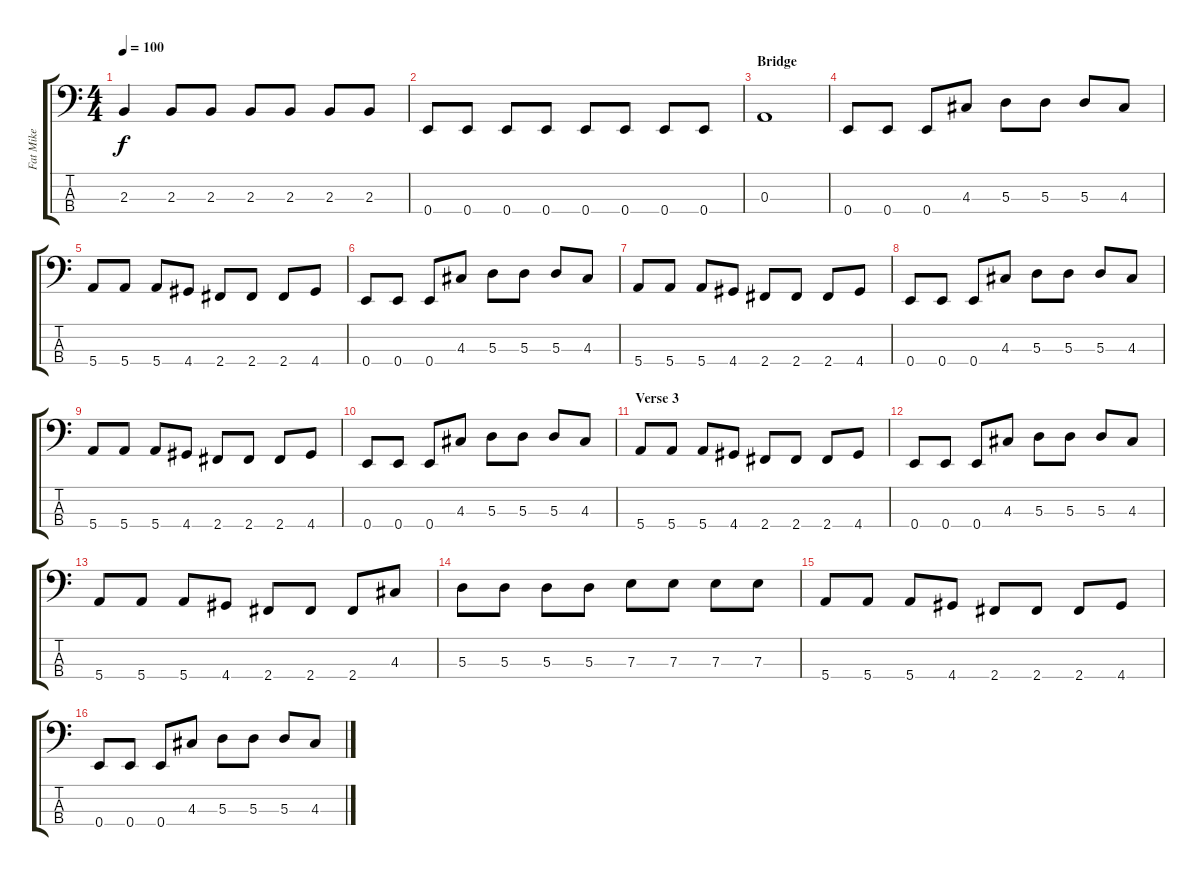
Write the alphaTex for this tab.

\track ("Fat Mike" "Fat Mike") {instrument electricbasspick}
\staff {score tabs}
\tuning (G2 D2 A1 E1) {hide}
\ts (4 4)
\tempo 100
\clef f4
\ks c
2.3.4{dy f} 2.3.8 2.3.8 2.3.8 2.3.8 2.3.8 2.3.8 |
0.4.8 0.4.8 0.4.8 0.4.8 0.4.8 0.4.8 0.4.8 0.4.8 |
\section ("" "Bridge")
0.3.1 |
0.4.8 0.4.8 0.4.8 4.3.8 5.3.8 5.3.8 5.3.8 4.3.8 |
5.4.8 5.4.8 5.4.8 4.4.8 2.4.8 2.4.8 2.4.8 4.4.8 |
0.4.8 0.4.8 0.4.8 4.3.8 5.3.8 5.3.8 5.3.8 4.3.8 |
5.4.8 5.4.8 5.4.8 4.4.8 2.4.8 2.4.8 2.4.8 4.4.8 |
0.4.8 0.4.8 0.4.8 4.3.8 5.3.8 5.3.8 5.3.8 4.3.8 |
5.4.8 5.4.8 5.4.8 4.4.8 2.4.8 2.4.8 2.4.8 4.4.8 |
0.4.8 0.4.8 0.4.8 4.3.8 5.3.8 5.3.8 5.3.8 4.3.8 |
\section ("" "Verse 3")
5.4.8 5.4.8 5.4.8 4.4.8 2.4.8 2.4.8 2.4.8 4.4.8 |
0.4.8 0.4.8 0.4.8 4.3.8 5.3.8 5.3.8 5.3.8 4.3.8 |
5.4.8 5.4.8 5.4.8 4.4.8 2.4.8 2.4.8 2.4.8 4.3.8 |
5.3.8 5.3.8 5.3.8 5.3.8 7.3.8 7.3.8 7.3.8 7.3.8 |
5.4.8 5.4.8 5.4.8 4.4.8 2.4.8 2.4.8 2.4.8 4.4.8 |
0.4.8 0.4.8 0.4.8 4.3.8 5.3.8 5.3.8 5.3.8 4.3.8
